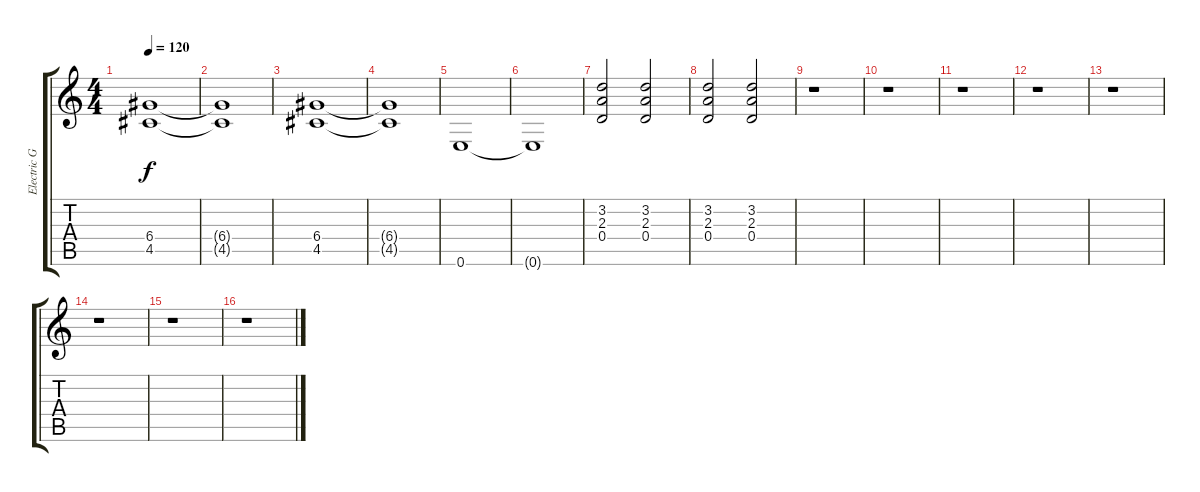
\track ("Electric Gtr 2" "Electric G") {instrument electricguitarclean}
\staff {score tabs}
\tuning (E4 B3 G3 D3 A2 E2) {hide}
\ts (4 4)
\tempo 120
\clef g2
\ks c
(6.4{t} 4.5{t}).1{dy f} |
(6.4{t} 4.5{t}).1 |
(6.4 4.5).1 |
(6.4{t} 4.5{t}).1 |
0.6.1 |
0.6{t}.1 |
(3.2 2.3 0.4).2 (3.2 2.3 0.4).2 |
(3.2 2.3 0.4).2 (3.2 2.3 0.4).2 |
r.1 |
r.1 |
r.1 |
r.1 |
r.1 |
r.1 |
r.1 |
r.1
